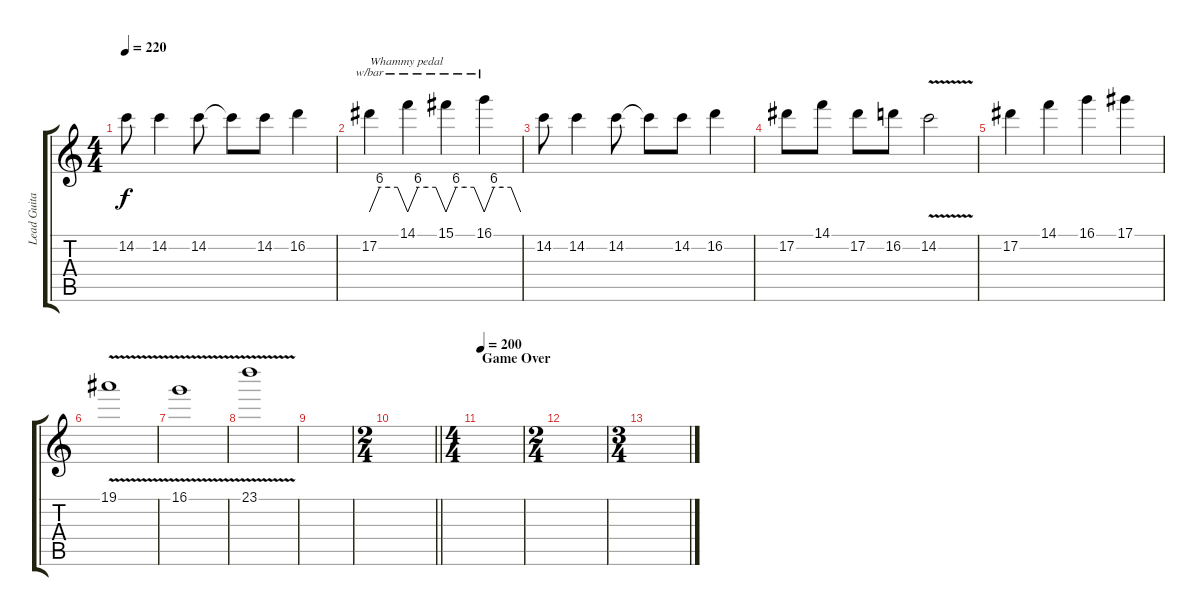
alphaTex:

\track ("Lead Guitar 2" "Lead Guita") {instrument overdrivenguitar}
\staff {score tabs}
\tuning (Eb4 Bb3 Gb3 Db3 Ab2 Eb2) {hide}
\ts (4 4)
\tempo 220
\clef g2
\ks c
14.2.8{dy f} 14.2.4 14.2.8 14.2{t}.8 14.2.8 16.2.4 |
17.2.4{tbe (custom default 0 0 16 24 30 24 44 24 60 0) txt "Whammy pedal"} 14.1.4{tbe (custom default 0 0 16 24 30 24 44 24 60 0)} 15.1.4{tbe (custom default 0 0 16 24 30 24 44 24 60 0)} 16.1.4{tbe (custom default 0 0 16 24 30 24 44 24 60 0)} |
14.2.8 14.2.4 14.2.8 14.2{t}.8 14.2.8 16.2.4 |
17.2.8 14.1.8 17.2.8 16.2.8 14.2{v}.2 |
17.2.4 14.1.4 16.1.4 17.1.4 |
19.1{v}.1 |
16.1{v}.1 |
23.1{v}.1 |
|
\ts (2 4)
\barLineRight lightlight
|
\ts (4 4)
\section ("" "Game Over")
\tempo 200
|
\ts (2 4)
|
\ts (3 4)
